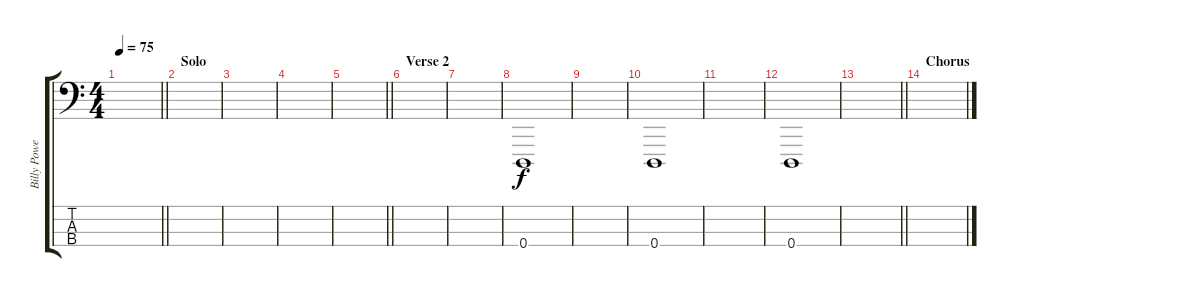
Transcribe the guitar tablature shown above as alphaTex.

\track ("Billy Powell - Piano (LH)" "Billy Powe") {instrument acousticgrandpiano}
\staff {score tabs}
\tuning (G2 D2 A1 D1) {hide}
\ts (4 4)
\tempo 75
\clef f4
\barLineRight lightlight
\ks c
|
\section ("" "Solo")
|
|
|
\barLineRight lightlight
|
\section ("" "Verse 2")
|
|
0.4.1 |
|
0.4.1 |
|
0.4.1 |
\barLineRight lightlight
|
\section ("" "Chorus")
